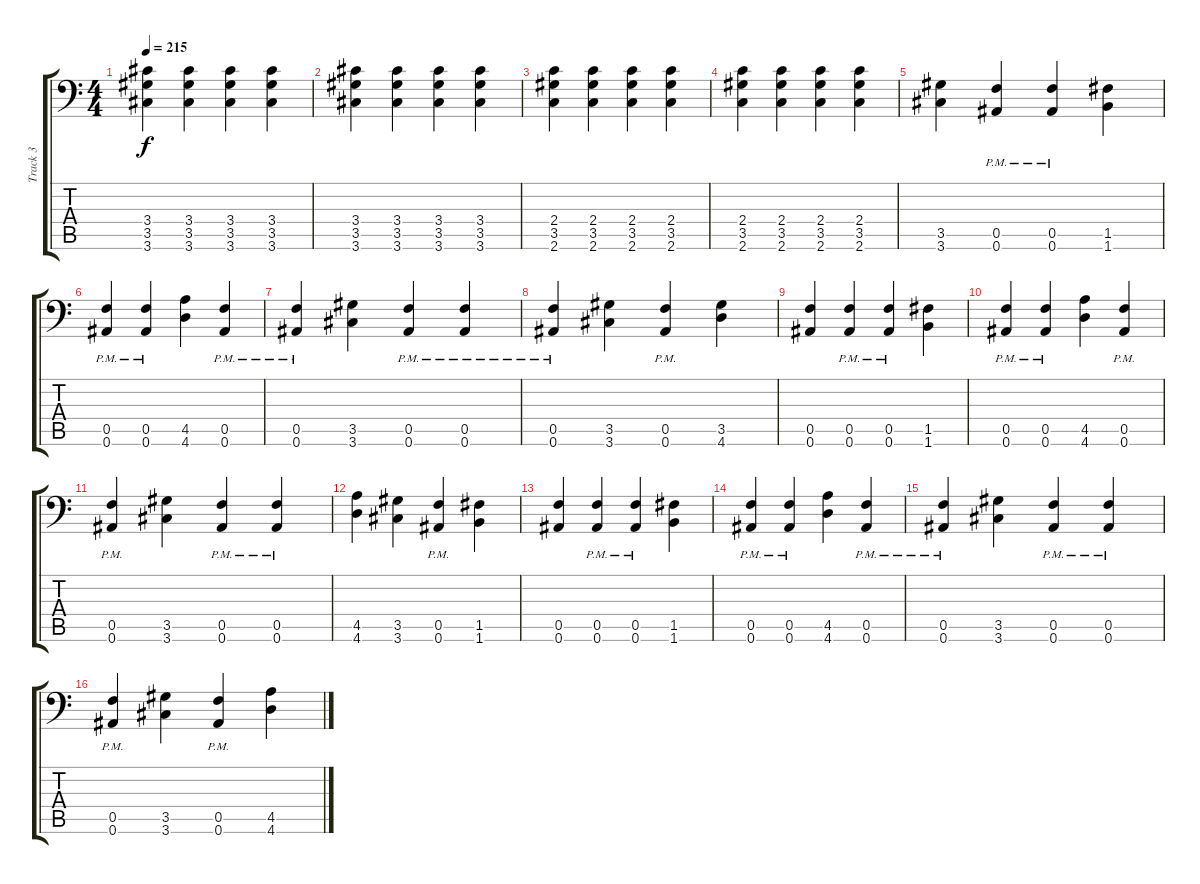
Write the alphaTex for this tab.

\track ("Track 3" "Track 3") {instrument distortionguitar}
\staff {score tabs}
\tuning (C4 G3 Eb3 Bb2 F2 Bb1) {hide}
\ts (4 4)
\tempo 215
\clef f4
\ks c
(3.4 3.5 3.6).4{dy f} (3.4 3.5 3.6).4 (3.4 3.5 3.6).4 (3.4 3.5 3.6).4 |
(3.4 3.5 3.6).4 (3.4 3.5 3.6).4 (3.4 3.5 3.6).4 (3.4 3.5 3.6).4 |
(2.4 3.5 2.6).4 (2.4 3.5 2.6).4 (2.4 3.5 2.6).4 (2.4 3.5 2.6).4 |
(2.4 3.5 2.6).4 (2.4 3.5 2.6).4 (2.4 3.5 2.6).4 (2.4 3.5 2.6).4 |
(3.5 3.6).4 (0.5{pm} 0.6{pm}).4 (0.5{pm} 0.6{pm}).4 (1.5 1.6).4 |
(0.5{pm} 0.6{pm}).4 (0.5{pm} 0.6{pm}).4 (4.5 4.6).4 (0.5{pm} 0.6{pm}).4 |
(0.5{pm} 0.6{pm}).4 (3.5 3.6).4 (0.5{pm} 0.6{pm}).4 (0.5{pm} 0.6{pm}).4 |
(0.5{pm} 0.6{pm}).4 (3.5 3.6).4 (0.5{pm} 0.6{pm}).4 (3.5 4.6).4 |
(0.5 0.6).4 (0.5{pm} 0.6{pm}).4 (0.5{pm} 0.6{pm}).4 (1.5 1.6).4 |
(0.5{pm} 0.6{pm}).4 (0.5{pm} 0.6{pm}).4 (4.5 4.6).4 (0.5{pm} 0.6{pm}).4 |
(0.5{pm} 0.6{pm}).4 (3.5 3.6).4 (0.5{pm} 0.6{pm}).4 (0.5{pm} 0.6{pm}).4 |
(4.5 4.6).4 (3.5 3.6).4 (0.5{pm} 0.6{pm}).4 (1.5 1.6).4 |
(0.5 0.6).4 (0.5{pm} 0.6{pm}).4 (0.5{pm} 0.6{pm}).4 (1.5 1.6).4 |
(0.5{pm} 0.6{pm}).4 (0.5{pm} 0.6{pm}).4 (4.5 4.6).4 (0.5{pm} 0.6{pm}).4 |
(0.5{pm} 0.6{pm}).4 (3.5 3.6).4 (0.5{pm} 0.6{pm}).4 (0.5{pm} 0.6{pm}).4 |
(0.5{pm} 0.6{pm}).4 (3.5 3.6).4 (0.5{pm} 0.6{pm}).4 (4.5 4.6).4
